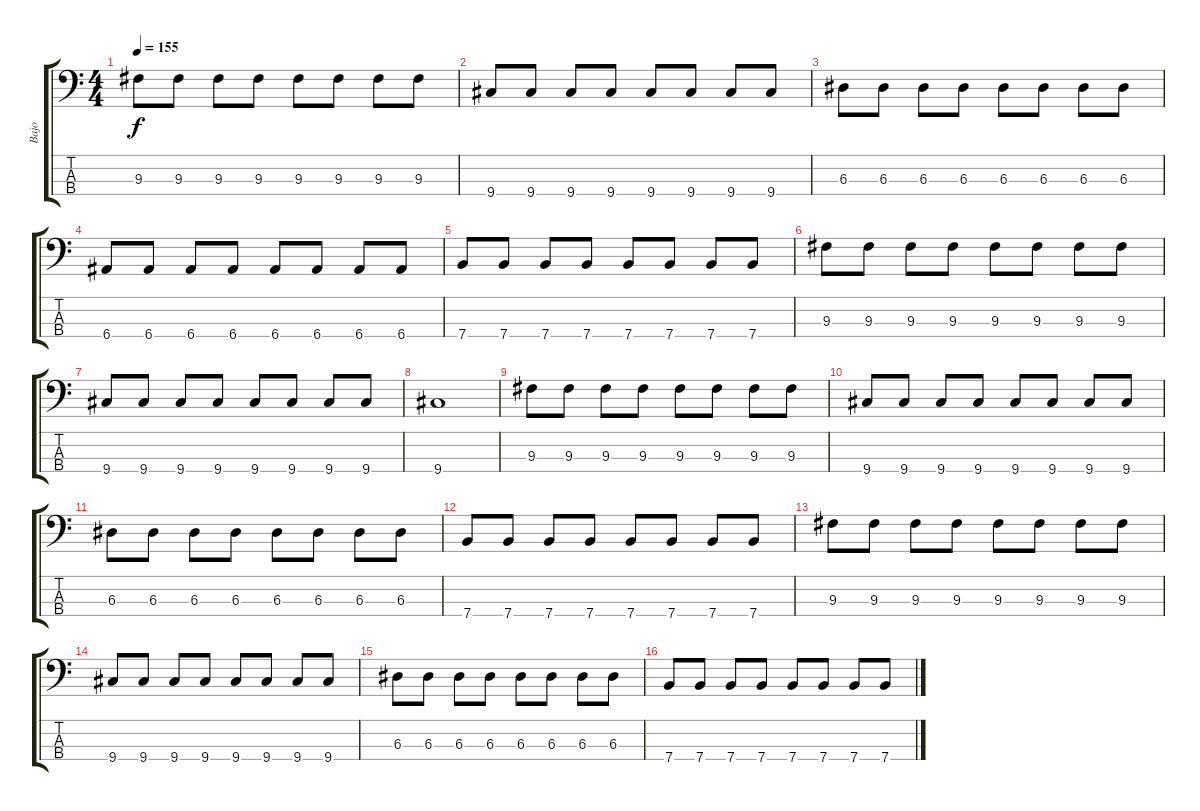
\track ("Bajo" "Bajo") {instrument electricbasspick}
\staff {score tabs}
\tuning (G2 D2 A1 E1) {hide}
\ts (4 4)
\tempo 155
\clef f4
\ks c
9.3.8{dy f} 9.3.8 9.3.8 9.3.8 9.3.8 9.3.8 9.3.8 9.3.8 |
9.4.8 9.4.8 9.4.8 9.4.8 9.4.8 9.4.8 9.4.8 9.4.8 |
6.3.8 6.3.8 6.3.8 6.3.8 6.3.8 6.3.8 6.3.8 6.3.8 |
6.4.8 6.4.8 6.4.8 6.4.8 6.4.8 6.4.8 6.4.8 6.4.8 |
7.4.8 7.4.8 7.4.8 7.4.8 7.4.8 7.4.8 7.4.8 7.4.8 |
9.3.8 9.3.8 9.3.8 9.3.8 9.3.8 9.3.8 9.3.8 9.3.8 |
9.4.8 9.4.8 9.4.8 9.4.8 9.4.8 9.4.8 9.4.8 9.4.8 |
9.4.1 |
9.3.8 9.3.8 9.3.8 9.3.8 9.3.8 9.3.8 9.3.8 9.3.8 |
9.4.8 9.4.8 9.4.8 9.4.8 9.4.8 9.4.8 9.4.8 9.4.8 |
6.3.8 6.3.8 6.3.8 6.3.8 6.3.8 6.3.8 6.3.8 6.3.8 |
7.4.8 7.4.8 7.4.8 7.4.8 7.4.8 7.4.8 7.4.8 7.4.8 |
9.3.8 9.3.8 9.3.8 9.3.8 9.3.8 9.3.8 9.3.8 9.3.8 |
9.4.8 9.4.8 9.4.8 9.4.8 9.4.8 9.4.8 9.4.8 9.4.8 |
6.3.8 6.3.8 6.3.8 6.3.8 6.3.8 6.3.8 6.3.8 6.3.8 |
7.4.8 7.4.8 7.4.8 7.4.8 7.4.8 7.4.8 7.4.8 7.4.8
